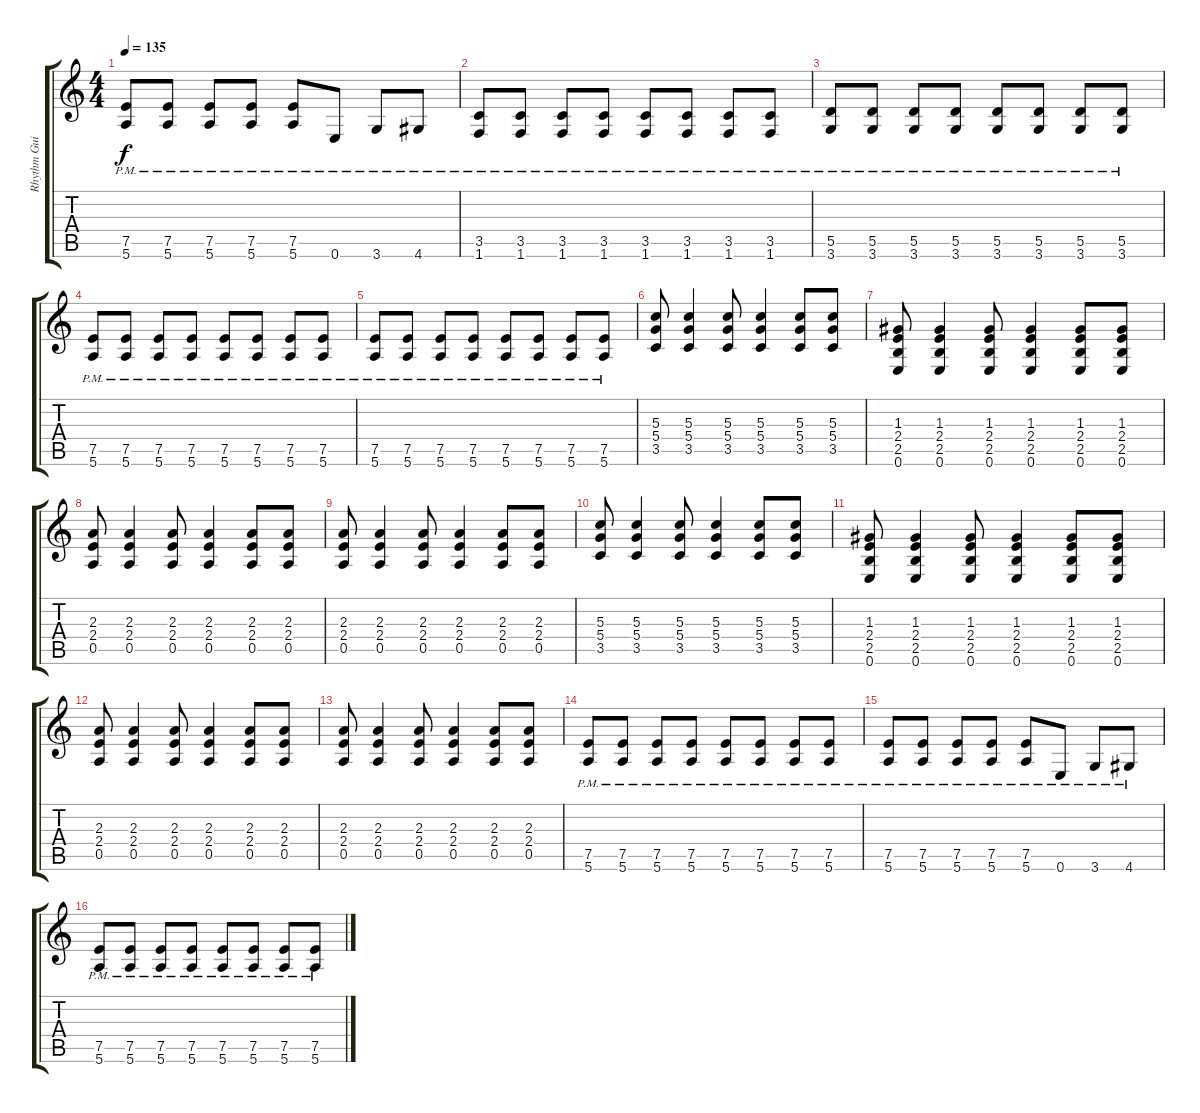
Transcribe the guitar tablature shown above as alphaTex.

\track ("Rhythm Guitar" "Rhythm Gui") {instrument overdrivenguitar}
\staff {score tabs}
\tuning (E4 B3 G3 D3 A2 E2) {hide}
\ts (4 4)
\tempo 135
\clef g2
\ks c
(7.5{pm} 5.6{pm}).8{dy f} (7.5{pm} 5.6{pm}).8 (7.5{pm} 5.6{pm}).8 (7.5{pm} 5.6{pm}).8 (7.5{pm} 5.6{pm}).8 0.6{pm}.8 3.6{pm}.8 4.6{pm}.8 |
(3.5{pm} 1.6{pm}).8 (3.5{pm} 1.6{pm}).8 (3.5{pm} 1.6{pm}).8 (3.5{pm} 1.6{pm}).8 (3.5{pm} 1.6{pm}).8 (3.5{pm} 1.6{pm}).8 (3.5{pm} 1.6{pm}).8 (3.5{pm} 1.6{pm}).8 |
(5.5{pm} 3.6{pm}).8 (5.5{pm} 3.6{pm}).8 (5.5{pm} 3.6{pm}).8 (5.5{pm} 3.6{pm}).8 (5.5{pm} 3.6{pm}).8 (5.5{pm} 3.6{pm}).8 (5.5{pm} 3.6{pm}).8 (5.5{pm} 3.6{pm}).8 |
(7.5{pm} 5.6{pm}).8 (7.5{pm} 5.6{pm}).8 (7.5{pm} 5.6{pm}).8 (7.5{pm} 5.6{pm}).8 (7.5{pm} 5.6{pm}).8 (7.5{pm} 5.6{pm}).8 (7.5{pm} 5.6{pm}).8 (7.5{pm} 5.6{pm}).8 |
(7.5{pm} 5.6{pm}).8 (7.5{pm} 5.6{pm}).8 (7.5{pm} 5.6{pm}).8 (7.5{pm} 5.6{pm}).8 (7.5{pm} 5.6{pm}).8 (7.5{pm} 5.6{pm}).8 (7.5{pm} 5.6{pm}).8 (7.5{pm} 5.6{pm}).8 |
(5.3 5.4 3.5).8 (5.3 5.4 3.5).4 (5.3 5.4 3.5).8 (5.3 5.4 3.5).4 (5.3 5.4 3.5).8 (5.3 5.4 3.5).8 |
(1.3 2.4 2.5 0.6).8 (1.3 2.4 2.5 0.6).4 (1.3 2.4 2.5 0.6).8 (1.3 2.4 2.5 0.6).4 (1.3 2.4 2.5 0.6).8 (1.3 2.4 2.5 0.6).8 |
(2.3 2.4 0.5).8 (2.3 2.4 0.5).4 (2.3 2.4 0.5).8 (2.3 2.4 0.5).4 (2.3 2.4 0.5).8 (2.3 2.4 0.5).8 |
(2.3 2.4 0.5).8 (2.3 2.4 0.5).4 (2.3 2.4 0.5).8 (2.3 2.4 0.5).4 (2.3 2.4 0.5).8 (2.3 2.4 0.5).8 |
(5.3 5.4 3.5).8 (5.3 5.4 3.5).4 (5.3 5.4 3.5).8 (5.3 5.4 3.5).4 (5.3 5.4 3.5).8 (5.3 5.4 3.5).8 |
(1.3 2.4 2.5 0.6).8 (1.3 2.4 2.5 0.6).4 (1.3 2.4 2.5 0.6).8 (1.3 2.4 2.5 0.6).4 (1.3 2.4 2.5 0.6).8 (1.3 2.4 2.5 0.6).8 |
(2.3 2.4 0.5).8 (2.3 2.4 0.5).4 (2.3 2.4 0.5).8 (2.3 2.4 0.5).4 (2.3 2.4 0.5).8 (2.3 2.4 0.5).8 |
(2.3 2.4 0.5).8 (2.3 2.4 0.5).4 (2.3 2.4 0.5).8 (2.3 2.4 0.5).4 (2.3 2.4 0.5).8 (2.3 2.4 0.5).8 |
(7.5{pm} 5.6{pm}).8 (7.5{pm} 5.6{pm}).8 (7.5{pm} 5.6{pm}).8 (7.5{pm} 5.6{pm}).8 (7.5{pm} 5.6{pm}).8 (7.5{pm} 5.6{pm}).8 (7.5{pm} 5.6{pm}).8 (7.5{pm} 5.6{pm}).8 |
(7.5{pm} 5.6{pm}).8 (7.5{pm} 5.6{pm}).8 (7.5{pm} 5.6{pm}).8 (7.5{pm} 5.6{pm}).8 (7.5{pm} 5.6{pm}).8 0.6{pm}.8 3.6{pm}.8 4.6{pm}.8 |
(7.5{pm} 5.6{pm}).8 (7.5{pm} 5.6{pm}).8 (7.5{pm} 5.6{pm}).8 (7.5{pm} 5.6{pm}).8 (7.5{pm} 5.6{pm}).8 (7.5{pm} 5.6{pm}).8 (7.5{pm} 5.6{pm}).8 (7.5{pm} 5.6{pm}).8
